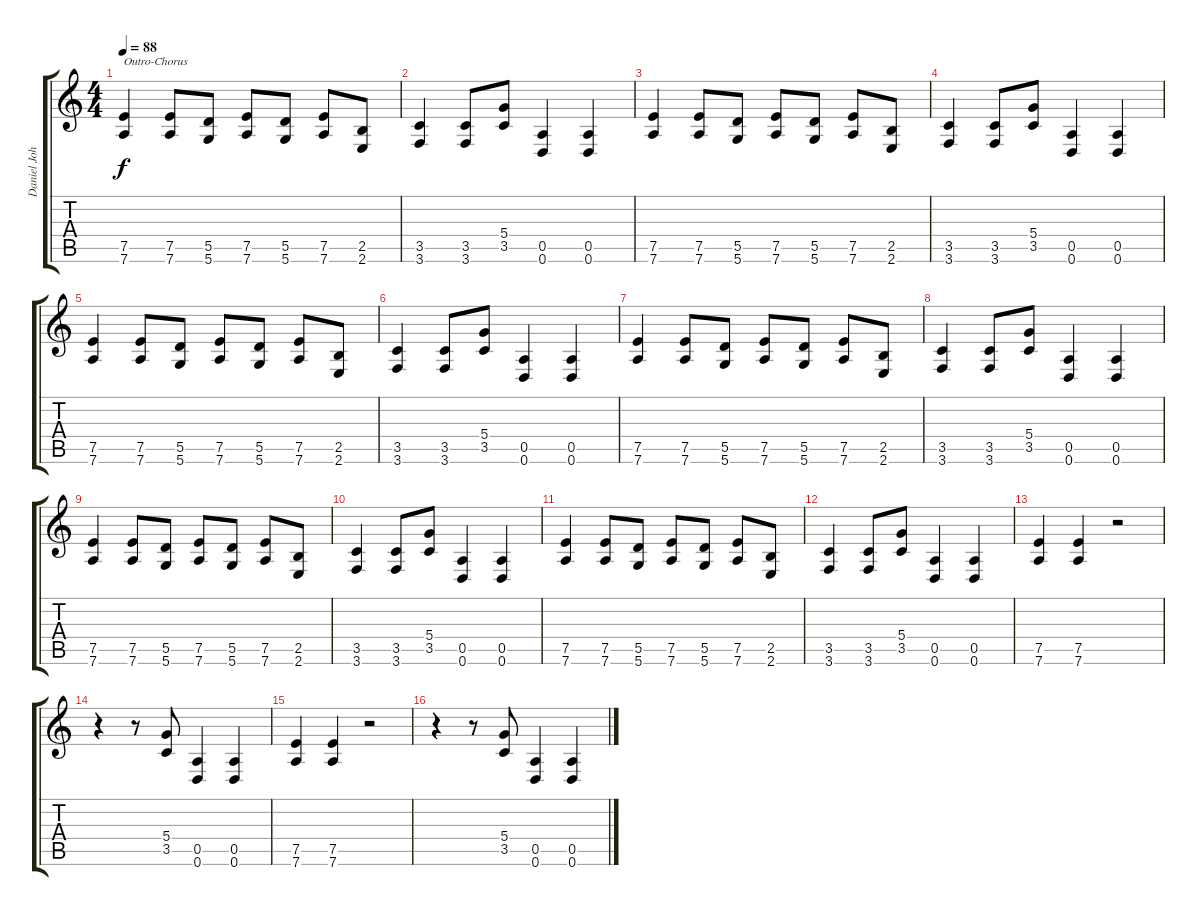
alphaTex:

\track ("Daniel Johns (Gtr 1)" "Daniel Joh") {instrument distortionguitar}
\staff {score tabs}
\tuning (E4 B3 G3 D3 A2 D2) {hide}
\ts (4 4)
\tempo 88
\clef g2
\ks c
(7.5 7.6).4{txt "Outro-Chorus" dy f} (7.5 7.6).8 (5.5 5.6).8 (7.5 7.6).8 (5.5 5.6).8 (7.5 7.6).8 (2.5 2.6).8 |
(3.5 3.6).4 (3.5 3.6).8 (5.4 3.5).8 (0.5 0.6).4 (0.5 0.6).4 |
(7.5 7.6).4 (7.5 7.6).8 (5.5 5.6).8 (7.5 7.6).8 (5.5 5.6).8 (7.5 7.6).8 (2.5 2.6).8 |
(3.5 3.6).4 (3.5 3.6).8 (5.4 3.5).8 (0.5 0.6).4 (0.5 0.6).4 |
(7.5 7.6).4 (7.5 7.6).8 (5.5 5.6).8 (7.5 7.6).8 (5.5 5.6).8 (7.5 7.6).8 (2.5 2.6).8 |
(3.5 3.6).4 (3.5 3.6).8 (5.4 3.5).8 (0.5 0.6).4 (0.5 0.6).4 |
(7.5 7.6).4 (7.5 7.6).8 (5.5 5.6).8 (7.5 7.6).8 (5.5 5.6).8 (7.5 7.6).8 (2.5 2.6).8 |
(3.5 3.6).4 (3.5 3.6).8 (5.4 3.5).8 (0.5 0.6).4 (0.5 0.6).4 |
(7.5 7.6).4 (7.5 7.6).8 (5.5 5.6).8 (7.5 7.6).8 (5.5 5.6).8 (7.5 7.6).8 (2.5 2.6).8 |
(3.5 3.6).4 (3.5 3.6).8 (5.4 3.5).8 (0.5 0.6).4 (0.5 0.6).4 |
(7.5 7.6).4 (7.5 7.6).8 (5.5 5.6).8 (7.5 7.6).8 (5.5 5.6).8 (7.5 7.6).8 (2.5 2.6).8 |
(3.5 3.6).4 (3.5 3.6).8 (5.4 3.5).8 (0.5 0.6).4 (0.5 0.6).4 |
(7.5 7.6).4 (7.5 7.6).4 r.2 |
r.4 r.8 (5.4 3.5).8 (0.5 0.6).4 (0.5 0.6).4 |
(7.5 7.6).4 (7.5 7.6).4 r.2 |
r.4 r.8 (5.4 3.5).8 (0.5 0.6).4 (0.5 0.6).4
